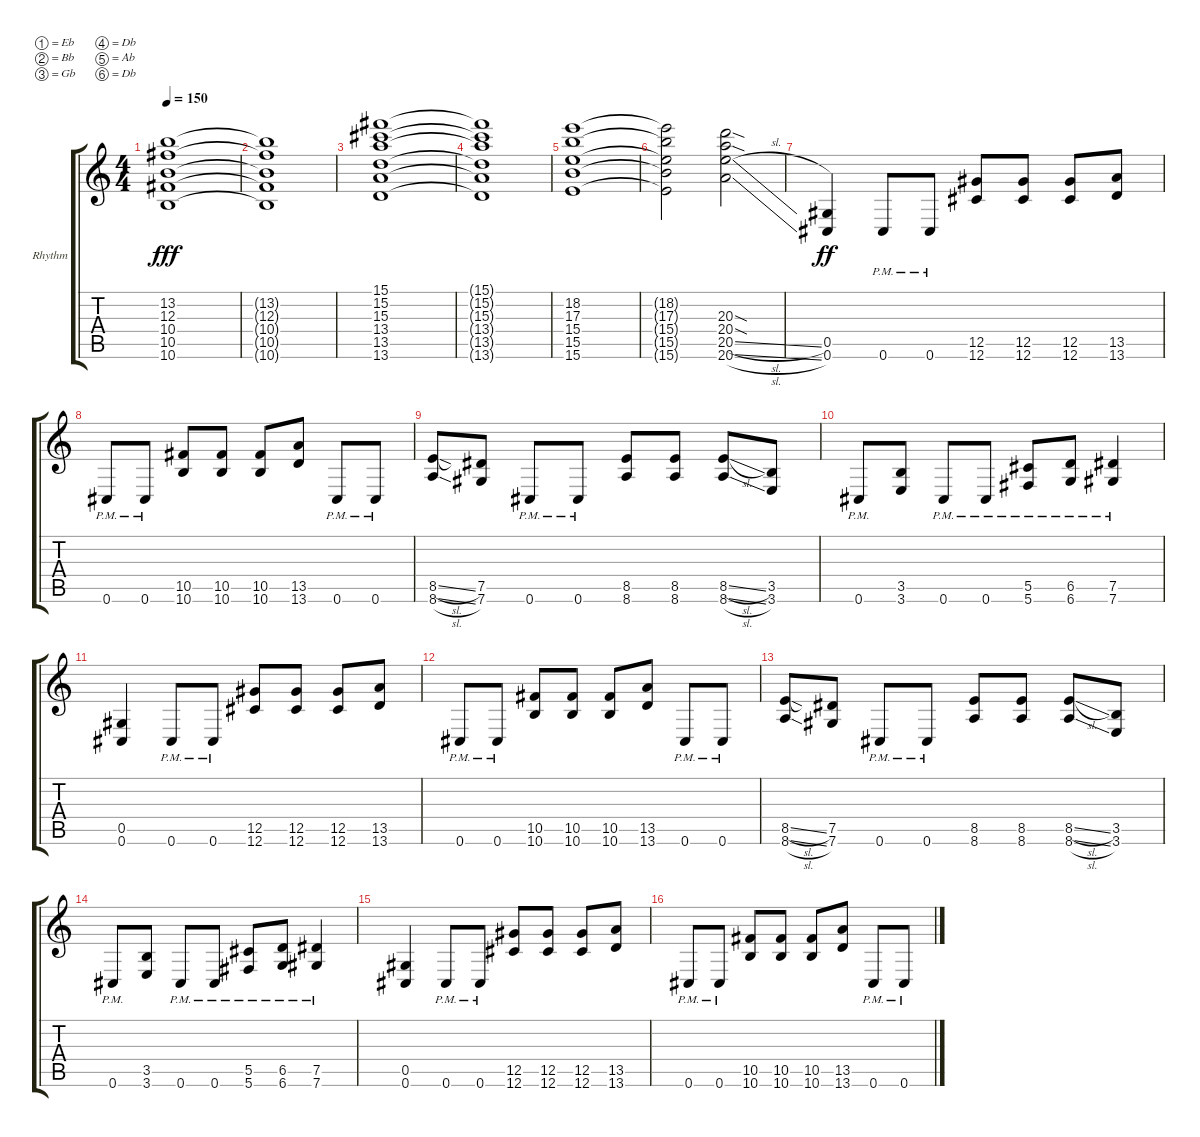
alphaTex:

\bracketExtendMode groupsimilarinstruments
\firstSystemTrackNameOrientation horizontal
\otherSystemsTrackNameOrientation horizontal
\track ("Kaleb" "Rhythm") {instrument distortionguitar}
\staff {score tabs}
\tuning (Eb4 Bb3 Gb3 Db3 Ab2 Db2)
\ts (4 4)
\tempo 150
\clef g2
\ks c
(10.6 10.5 10.4 12.3 13.2).1{dy fff} |
(13.2{t} 12.3{t} 10.4{t} 10.5{t} 10.6{t}).1 |
(13.6 13.5 13.4 15.3 15.2 15.1).1 |
(13.6{t} 13.5{t} 13.4{t} 15.3{t} 15.2{t} 15.1{t}).1 |
(15.6 15.5 15.4 17.3 18.2).1 |
(18.2{t} 17.3{t} 15.4{t} 15.5{t} 15.6{t}).2 (20.6{sl} 20.5{sl} 20.4{sod} 20.3{sod}).2 |
(0.6 0.5).4{dy ff} 0.6{pm}.8 0.6{pm}.8 (12.6 12.5).8 (12.6 12.5).8 (12.6 12.5).8 (13.6 13.5).8 |
0.6{pm}.8 0.6{pm}.8 (10.6 10.5).8 (10.5 10.6).8 (10.6 10.5).8 (13.5 13.6).8 0.6{pm}.8 0.6{pm}.8 |
(8.6{sl} 8.5{sl}).8 (7.6 7.5).8 0.6{pm}.8 0.6{pm}.8 (8.6 8.5).8 (8.5 8.6).8 (8.6{sl} 8.5{sl}).8 (3.5 3.6).8 |
0.6{pm}.8 (3.6 3.5).8 0.6{pm}.8 0.6{pm}.8 (5.6{pm} 5.5{pm}).8 (6.5{pm} 6.6{pm}).8 (7.6{pm} 7.5{pm}).4 |
(0.6 0.5).4 0.6{pm}.8 0.6{pm}.8 (12.6 12.5).8 (12.6 12.5).8 (12.6 12.5).8 (13.6 13.5).8 |
0.6{pm}.8 0.6{pm}.8 (10.6 10.5).8 (10.5 10.6).8 (10.6 10.5).8 (13.5 13.6).8 0.6{pm}.8 0.6{pm}.8 |
(8.6{sl} 8.5{sl}).8 (7.6 7.5).8 0.6{pm}.8 0.6{pm}.8 (8.6 8.5).8 (8.5 8.6).8 (8.6{sl} 8.5{sl}).8 (3.5 3.6).8 |
0.6{pm}.8 (3.6 3.5).8 0.6{pm}.8 0.6{pm}.8 (5.6{pm} 5.5{pm}).8 (6.5{pm} 6.6{pm}).8 (7.6{pm} 7.5{pm}).4 |
(0.6 0.5).4 0.6{pm}.8 0.6{pm}.8 (12.6 12.5).8 (12.6 12.5).8 (12.6 12.5).8 (13.6 13.5).8 |
0.6{pm}.8 0.6{pm}.8 (10.6 10.5).8 (10.5 10.6).8 (10.6 10.5).8 (13.5 13.6).8 0.6{pm}.8 0.6{pm}.8
